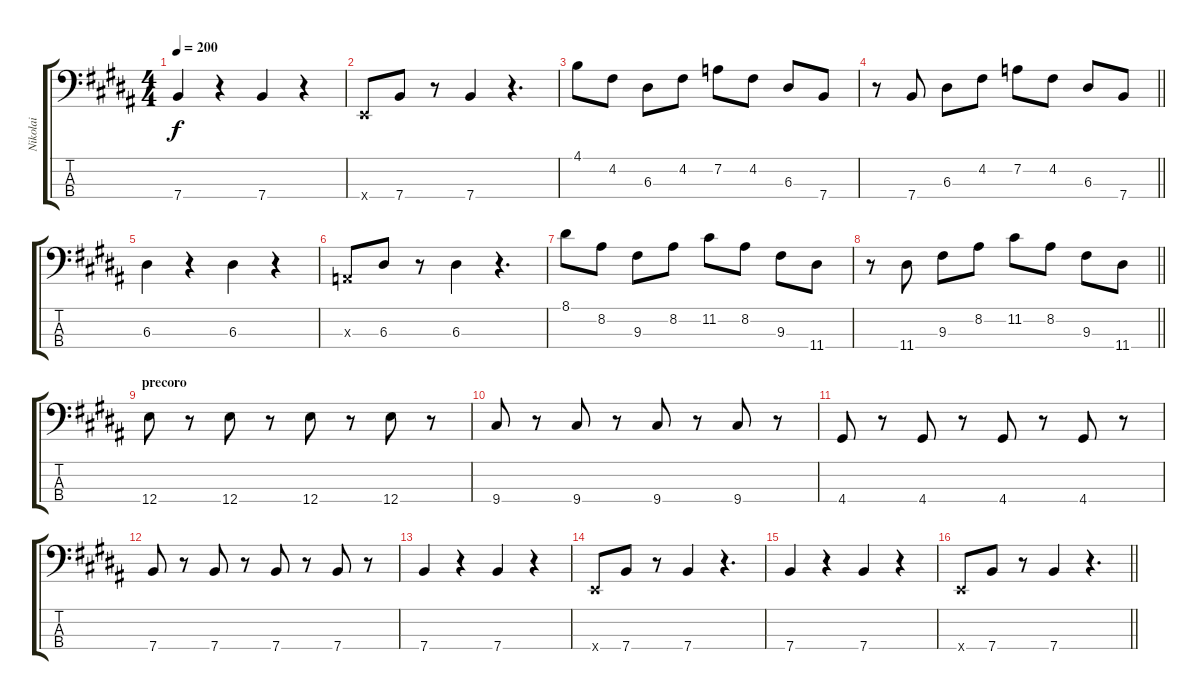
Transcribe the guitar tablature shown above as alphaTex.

\track ("Nikolai" "Nikolai") {instrument electricbassfinger}
\staff {score tabs}
\tuning (G2 D2 A1 E1) {hide}
\ts (4 4)
\tempo 200
\clef f4
\ks b
7.4.4{dy f} r.4 7.4.4 r.4 |
0.4{x}.8 7.4.8 r.8 7.4.4 r.4{d} |
4.1.8 4.2.8 6.3.8 4.2.8 7.2.8 4.2.8 6.3.8 7.4.8 |
\barLineRight lightlight
r.8 7.4.8 6.3.8 4.2.8 7.2.8 4.2.8 6.3.8 7.4.8 |
6.3.4 r.4 6.3.4 r.4 |
0.3{x}.8 6.3.8 r.8 6.3.4 r.4{d} |
8.1.8 8.2.8 9.3.8 8.2.8 11.2.8 8.2.8 9.3.8 11.4.8 |
\barLineRight lightlight
r.8 11.4.8 9.3.8 8.2.8 11.2.8 8.2.8 9.3.8 11.4.8 |
\section ("" "precoro")
12.4.8 r.8 12.4.8 r.8 12.4.8 r.8 12.4.8 r.8 |
9.4.8 r.8 9.4.8 r.8 9.4.8 r.8 9.4.8 r.8 |
4.4.8 r.8 4.4.8 r.8 4.4.8 r.8 4.4.8 r.8 |
7.4.8 r.8 7.4.8 r.8 7.4.8 r.8 7.4.8 r.8 |
7.4.4 r.4 7.4.4 r.4 |
0.4{x}.8 7.4.8 r.8 7.4.4 r.4{d} |
7.4.4 r.4 7.4.4 r.4 |
\barLineRight lightlight
0.4{x}.8 7.4.8 r.8 7.4.4 r.4{d}
